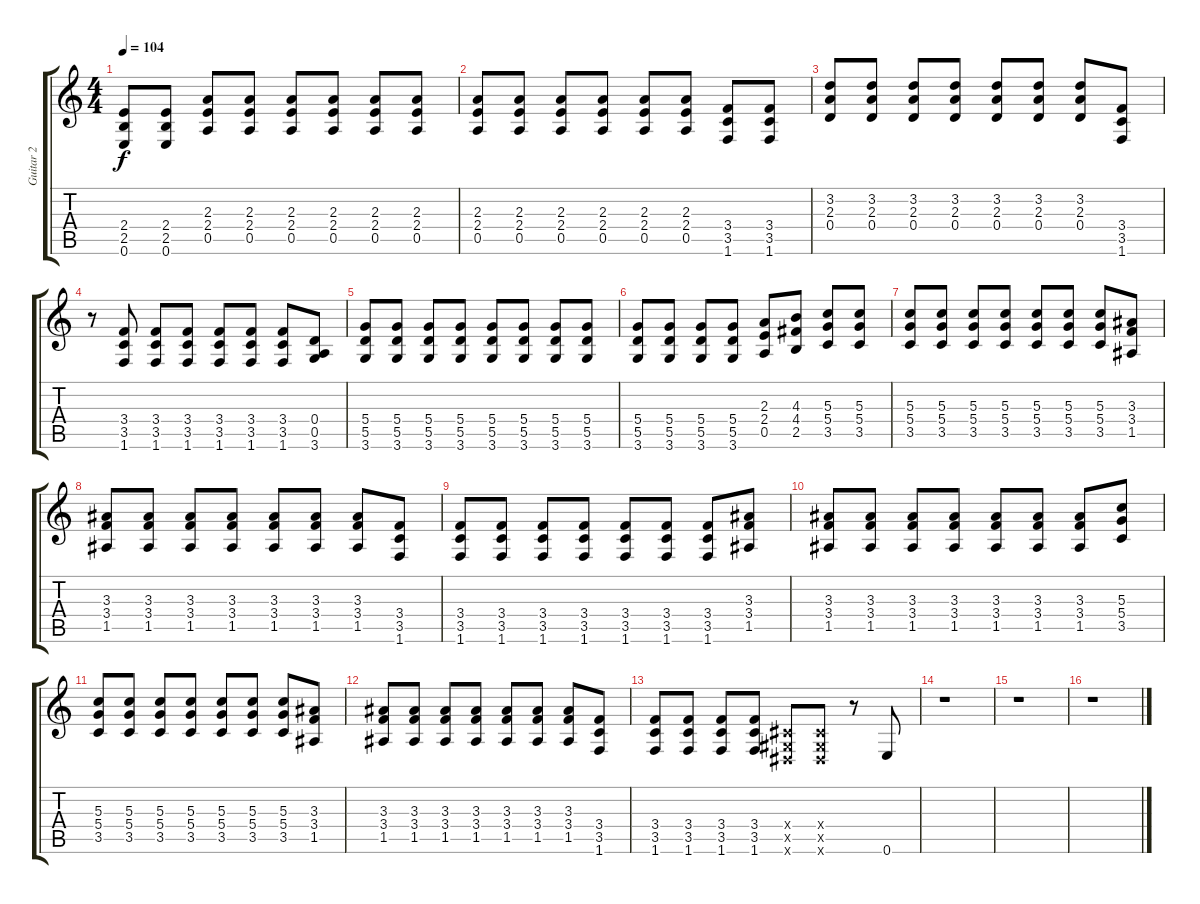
\track ("Guitar 2" "Guitar 2") {instrument overdrivenguitar}
\staff {score tabs}
\tuning (E4 B3 G3 D3 A2 E2) {hide}
\ts (4 4)
\tempo 104
\clef g2
\ks c
(2.4 2.5 0.6).8{dy f} (2.4 2.5 0.6).8 (2.3 2.4 0.5).8 (2.3 2.4 0.5).8 (2.3 2.4 0.5).8 (2.3 2.4 0.5).8 (2.3 2.4 0.5).8 (2.3 2.4 0.5).8 |
(2.3 2.4 0.5).8 (2.3 2.4 0.5).8 (2.3 2.4 0.5).8 (2.3 2.4 0.5).8 (2.3 2.4 0.5).8 (2.3 2.4 0.5).8 (3.4 3.5 1.6).8 (3.4 3.5 1.6).8 |
(3.2 2.3 0.4).8 (3.2 2.3 0.4).8 (3.2 2.3 0.4).8 (3.2 2.3 0.4).8 (3.2 2.3 0.4).8 (3.2 2.3 0.4).8 (3.2 2.3 0.4).8 (3.4 3.5 1.6).8 |
r.8 (3.4 3.5 1.6).8 (3.4 3.5 1.6).8 (3.4 3.5 1.6).8 (3.4 3.5 1.6).8 (3.4 3.5 1.6).8 (3.4 3.5 1.6).8 (0.4 0.5 3.6).8 |
(5.4 5.5 3.6).8 (5.4 5.5 3.6).8 (5.4 5.5 3.6).8 (5.4 5.5 3.6).8 (5.4 5.5 3.6).8 (5.4 5.5 3.6).8 (5.4 5.5 3.6).8 (5.4 5.5 3.6).8 |
(5.4 5.5 3.6).8 (5.4 5.5 3.6).8 (5.4 5.5 3.6).8 (5.4 5.5 3.6).8 (2.3 2.4 0.5).8 (4.3 4.4 2.5).8 (5.3 5.4 3.5).8 (5.3 5.4 3.5).8 |
(5.3 5.4 3.5).8 (5.3 5.4 3.5).8 (5.3 5.4 3.5).8 (5.3 5.4 3.5).8 (5.3 5.4 3.5).8 (5.3 5.4 3.5).8 (5.3 5.4 3.5).8 (3.3 3.4 1.5).8 |
(3.3 3.4 1.5).8 (3.3 3.4 1.5).8 (3.3 3.4 1.5).8 (3.3 3.4 1.5).8 (3.3 3.4 1.5).8 (3.3 3.4 1.5).8 (3.3 3.4 1.5).8 (3.4 3.5 1.6).8 |
(3.4 3.5 1.6).8 (3.4 3.5 1.6).8 (3.4 3.5 1.6).8 (3.4 3.5 1.6).8 (3.4 3.5 1.6).8 (3.4 3.5 1.6).8 (3.4 3.5 1.6).8 (3.3 3.4 1.5).8 |
(3.3 3.4 1.5).8 (3.3 3.4 1.5).8 (3.3 3.4 1.5).8 (3.3 3.4 1.5).8 (3.3 3.4 1.5).8 (3.3 3.4 1.5).8 (3.3 3.4 1.5).8 (5.3 5.4 3.5).8 |
(5.3 5.4 3.5).8 (5.3 5.4 3.5).8 (5.3 5.4 3.5).8 (5.3 5.4 3.5).8 (5.3 5.4 3.5).8 (5.3 5.4 3.5).8 (5.3 5.4 3.5).8 (3.3 3.4 1.5).8 |
(3.3 3.4 1.5).8 (3.3 3.4 1.5).8 (3.3 3.4 1.5).8 (3.3 3.4 1.5).8 (3.3 3.4 1.5).8 (3.3 3.4 1.5).8 (3.3 3.4 1.5).8 (3.4 3.5 1.6).8 |
(3.4 3.5 1.6).8 (3.4 3.5 1.6).8 (3.4 3.5 1.6).8 (3.4 3.5 1.6).8 (-1.4{x} -1.5{x} -1.6{x}).8 (-1.4{x} -1.5{x} -1.6{x}).8 r.8 0.6.8 |
r.1 |
r.1 |
r.1
